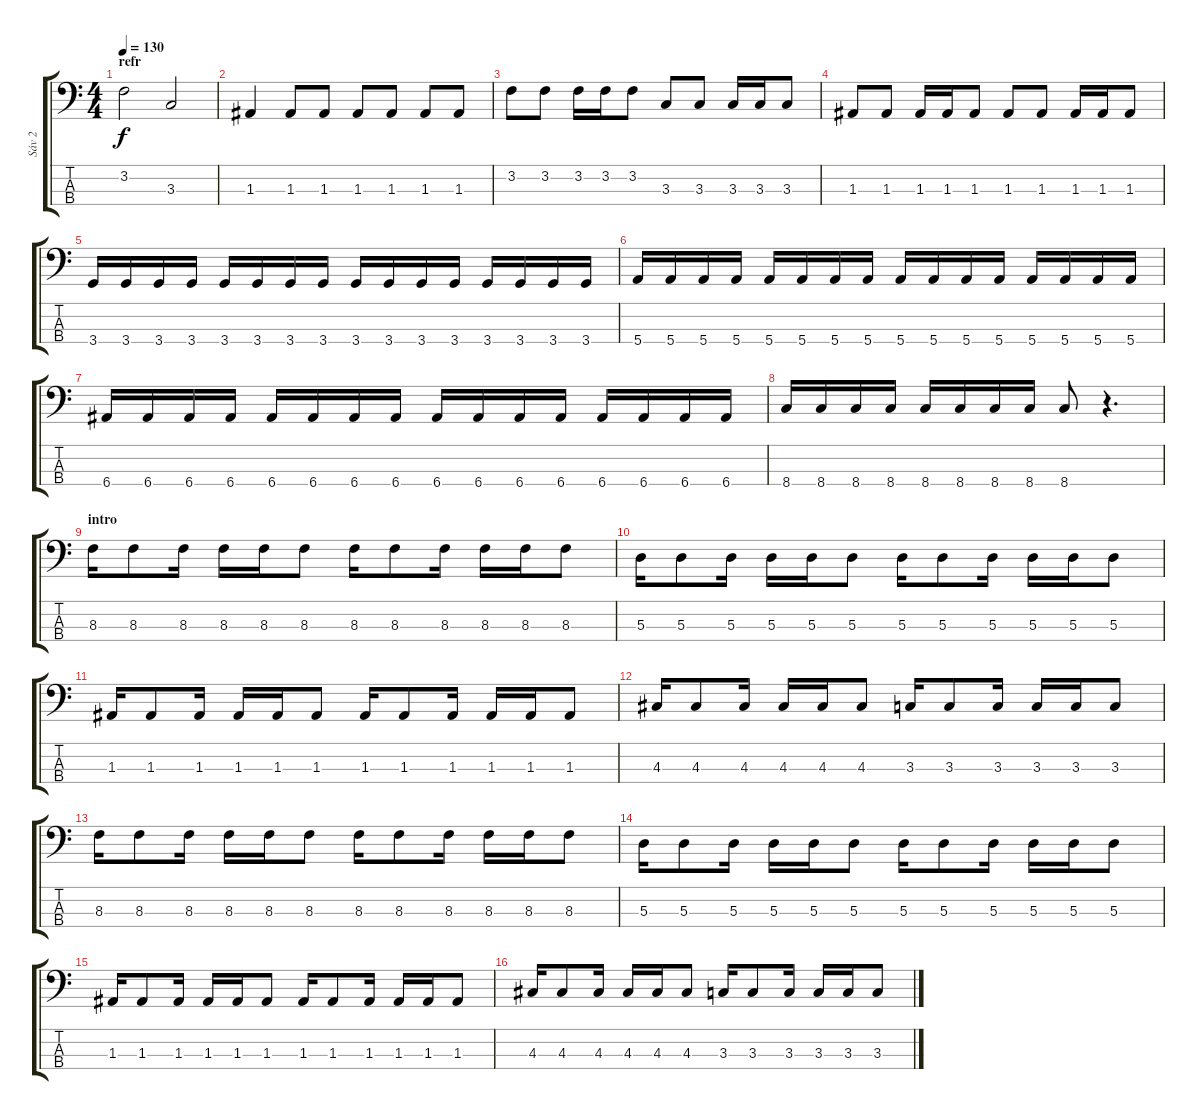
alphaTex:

\track ("Sáv 2" "Sáv 2") {instrument electricbasspick}
\staff {score tabs}
\tuning (G2 D2 A1 E1) {hide}
\ts (4 4)
\section ("" "refr")
\tempo 130
\clef f4
\ks c
3.2.2{dy f} 3.3.2 |
1.3.4 1.3.8 1.3.8 1.3.8 1.3.8 1.3.8 1.3.8 |
3.2.8 3.2.8 3.2.16 3.2.16 3.2.8 3.3.8 3.3.8 3.3.16 3.3.16 3.3.8 |
1.3.8 1.3.8 1.3.16 1.3.16 1.3.8 1.3.8 1.3.8 1.3.16 1.3.16 1.3.8 |
3.4.16 3.4.16 3.4.16 3.4.16 3.4.16 3.4.16 3.4.16 3.4.16 3.4.16 3.4.16 3.4.16 3.4.16 3.4.16 3.4.16 3.4.16 3.4.16 |
5.4.16 5.4.16 5.4.16 5.4.16 5.4.16 5.4.16 5.4.16 5.4.16 5.4.16 5.4.16 5.4.16 5.4.16 5.4.16 5.4.16 5.4.16 5.4.16 |
6.4.16 6.4.16 6.4.16 6.4.16 6.4.16 6.4.16 6.4.16 6.4.16 6.4.16 6.4.16 6.4.16 6.4.16 6.4.16 6.4.16 6.4.16 6.4.16 |
8.4.16 8.4.16 8.4.16 8.4.16 8.4.16 8.4.16 8.4.16 8.4.16 8.4.8 r.4{d} |
\section ("" "intro")
8.3.16 8.3.8 8.3.16 8.3.16 8.3.16 8.3.8 8.3.16 8.3.8 8.3.16 8.3.16 8.3.16 8.3.8 |
5.3.16 5.3.8 5.3.16 5.3.16 5.3.16 5.3.8 5.3.16 5.3.8 5.3.16 5.3.16 5.3.16 5.3.8 |
1.3.16 1.3.8 1.3.16 1.3.16 1.3.16 1.3.8 1.3.16 1.3.8 1.3.16 1.3.16 1.3.16 1.3.8 |
4.3.16 4.3.8 4.3.16 4.3.16 4.3.16 4.3.8 3.3.16 3.3.8 3.3.16 3.3.16 3.3.16 3.3.8 |
8.3.16 8.3.8 8.3.16 8.3.16 8.3.16 8.3.8 8.3.16 8.3.8 8.3.16 8.3.16 8.3.16 8.3.8 |
5.3.16 5.3.8 5.3.16 5.3.16 5.3.16 5.3.8 5.3.16 5.3.8 5.3.16 5.3.16 5.3.16 5.3.8 |
1.3.16 1.3.8 1.3.16 1.3.16 1.3.16 1.3.8 1.3.16 1.3.8 1.3.16 1.3.16 1.3.16 1.3.8 |
4.3.16 4.3.8 4.3.16 4.3.16 4.3.16 4.3.8 3.3.16 3.3.8 3.3.16 3.3.16 3.3.16 3.3.8
